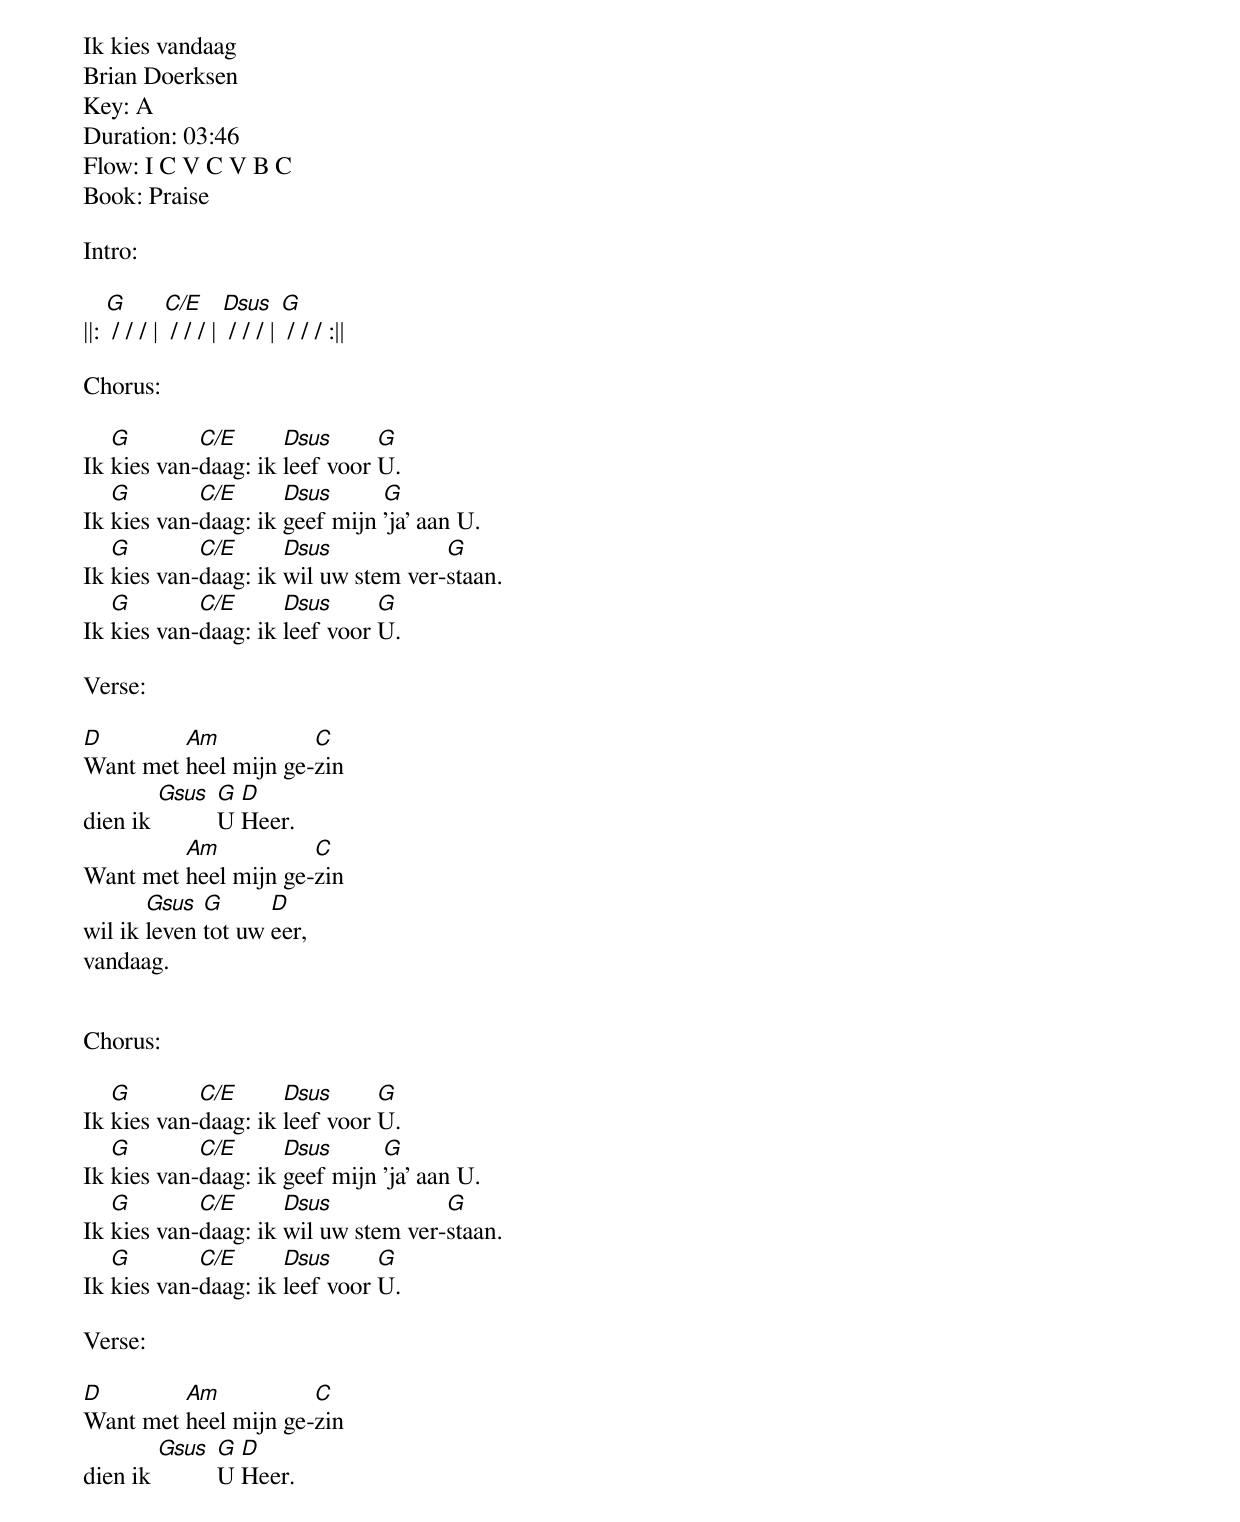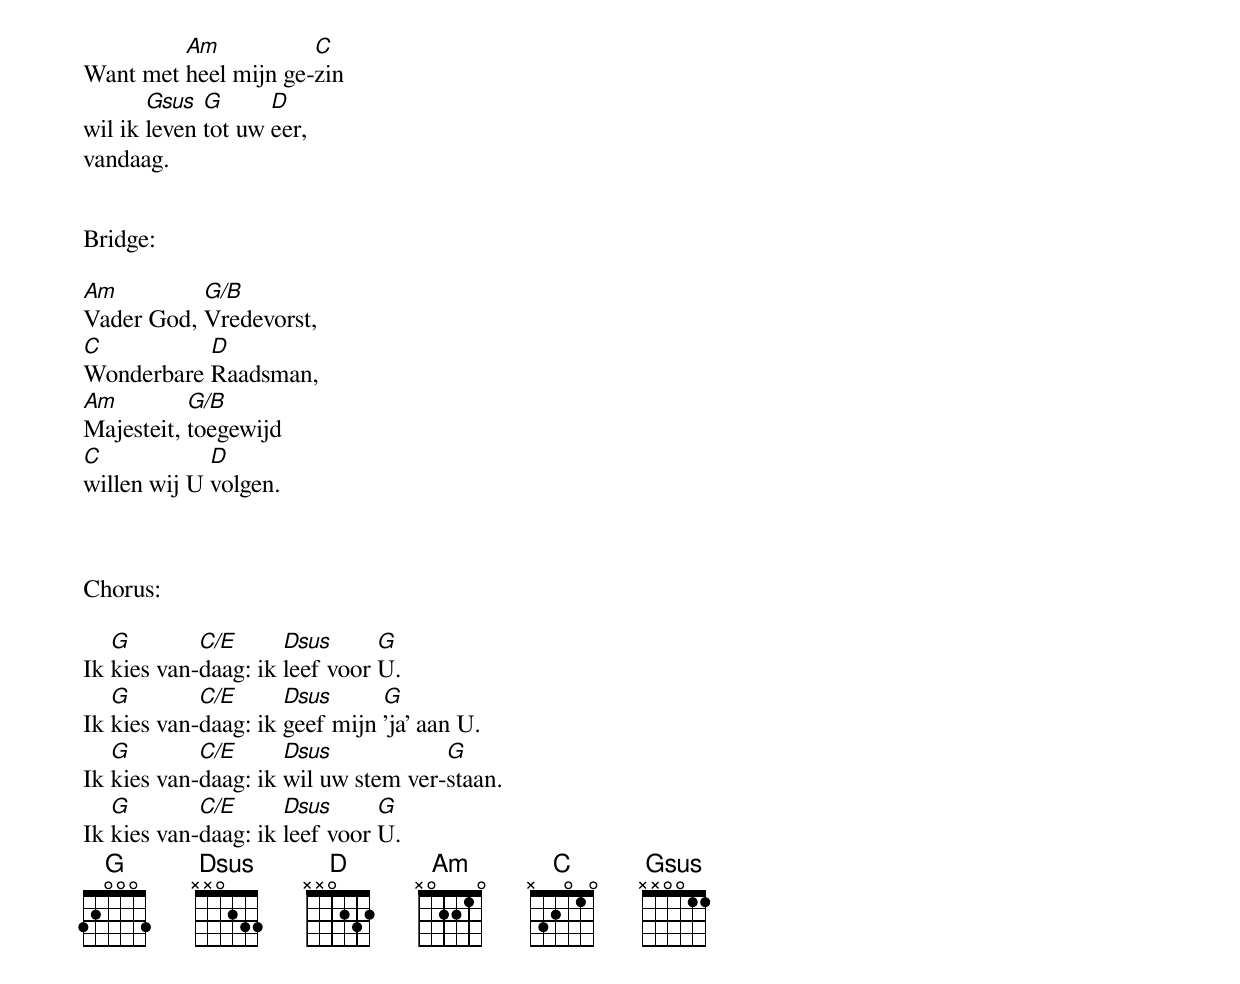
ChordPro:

Ik kies vandaag
Brian Doerksen
Key: A
Duration: 03:46
Flow: I C V C V B C
Book: Praise

Intro:

||: [G] / / / | [C/E] / / / | [Dsus] / / / | [G] / / / :||

Chorus:

Ik [G]kies van-[C/E]daag: ik [Dsus]leef voor [G]U.
Ik [G]kies van-[C/E]daag: ik [Dsus]geef mijn [G]'ja' aan U.
Ik [G]kies van-[C/E]daag: ik [Dsus]wil uw stem ver-[G]staan.
Ik [G]kies van-[C/E]daag: ik [Dsus]leef voor [G]U.

Verse:

[D]Want met [Am]heel mijn ge-[C]zin
dien ik [Gsus] [G]U [D]Heer.
Want met [Am]heel mijn ge-[C]zin
wil ik [Gsus]leven [G]tot uw [D]eer,
vandaag.


Chorus:

Ik [G]kies van-[C/E]daag: ik [Dsus]leef voor [G]U.
Ik [G]kies van-[C/E]daag: ik [Dsus]geef mijn [G]'ja' aan U.
Ik [G]kies van-[C/E]daag: ik [Dsus]wil uw stem ver-[G]staan.
Ik [G]kies van-[C/E]daag: ik [Dsus]leef voor [G]U.

Verse:

[D]Want met [Am]heel mijn ge-[C]zin
dien ik [Gsus] [G]U [D]Heer.
Want met [Am]heel mijn ge-[C]zin
wil ik [Gsus]leven [G]tot uw [D]eer,
vandaag.


Bridge:

[Am]Vader God, [G/B]Vredevorst,
[C]Wonderbare [D]Raadsman,
[Am]Majesteit, [G/B]toegewijd
[C]willen wij U [D]volgen.



Chorus:

Ik [G]kies van-[C/E]daag: ik [Dsus]leef voor [G]U.
Ik [G]kies van-[C/E]daag: ik [Dsus]geef mijn [G]'ja' aan U.
Ik [G]kies van-[C/E]daag: ik [Dsus]wil uw stem ver-[G]staan.
Ik [G]kies van-[C/E]daag: ik [Dsus]leef voor [G]U.
